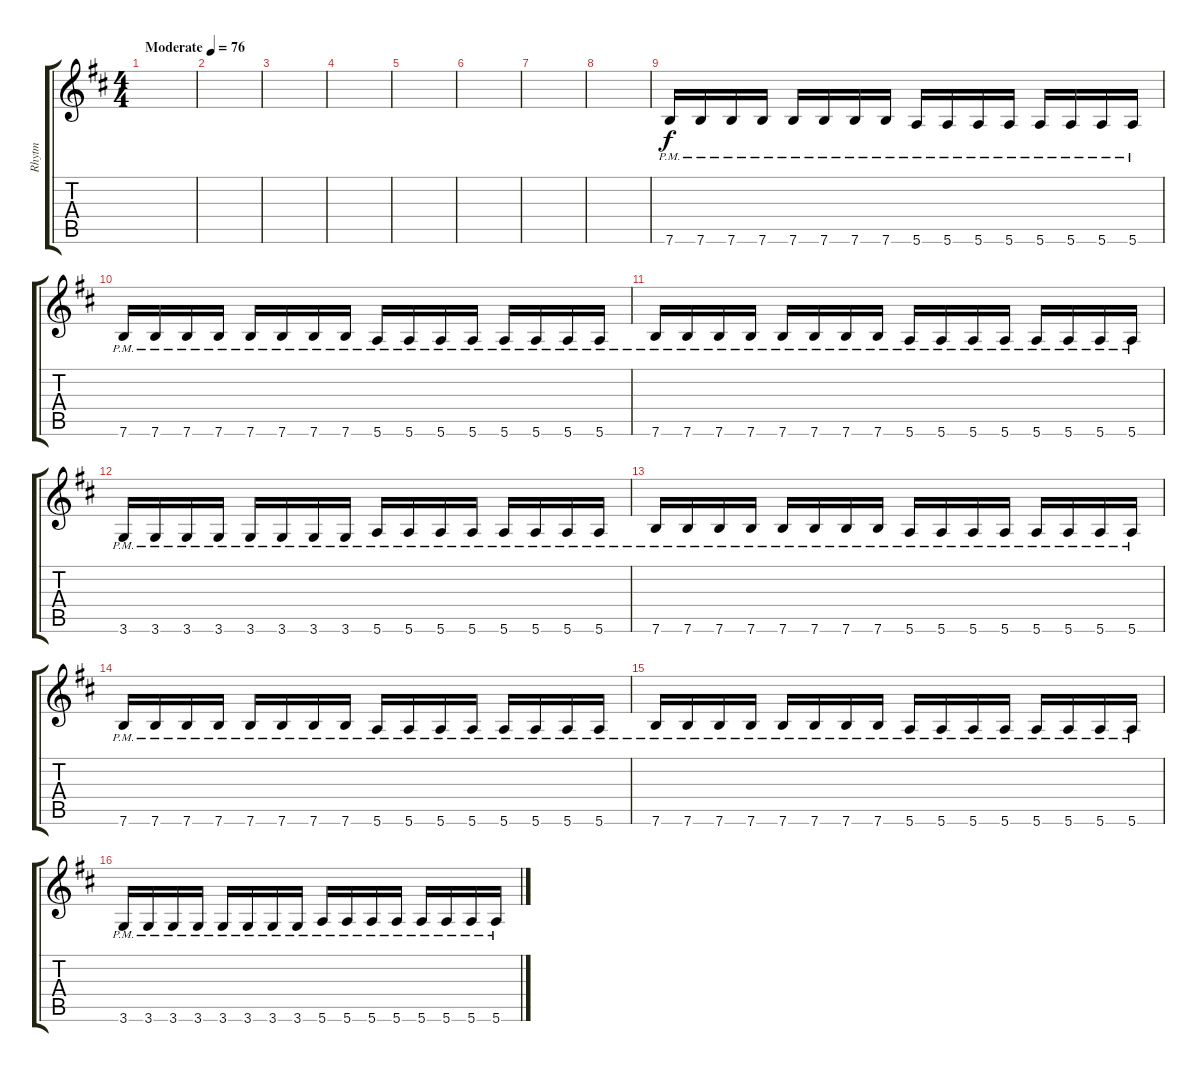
\track ("Rhytm" "Rhytm") {instrument electricguitarjazz}
\staff {score tabs}
\tuning (E4 B3 G3 D3 A2 E2) {hide}
\ts (4 4)
\tempo (76 "Moderate")
\clef g2
\ks bminor
|
|
|
|
|
|
|
|
7.6{pm}.16 7.6{pm}.16 7.6{pm}.16 7.6{pm}.16 7.6{pm}.16 7.6{pm}.16 7.6{pm}.16 7.6{pm}.16 5.6{pm}.16 5.6{pm}.16 5.6{pm}.16 5.6{pm}.16 5.6{pm}.16 5.6{pm}.16 5.6{pm}.16 5.6{pm}.16 |
7.6{pm}.16 7.6{pm}.16 7.6{pm}.16 7.6{pm}.16 7.6{pm}.16 7.6{pm}.16 7.6{pm}.16 7.6{pm}.16 5.6{pm}.16 5.6{pm}.16 5.6{pm}.16 5.6{pm}.16 5.6{pm}.16 5.6{pm}.16 5.6{pm}.16 5.6{pm}.16 |
7.6{pm}.16 7.6{pm}.16 7.6{pm}.16 7.6{pm}.16 7.6{pm}.16 7.6{pm}.16 7.6{pm}.16 7.6{pm}.16 5.6{pm}.16 5.6{pm}.16 5.6{pm}.16 5.6{pm}.16 5.6{pm}.16 5.6{pm}.16 5.6{pm}.16 5.6{pm}.16 |
3.6{pm}.16 3.6{pm}.16 3.6{pm}.16 3.6{pm}.16 3.6{pm}.16 3.6{pm}.16 3.6{pm}.16 3.6{pm}.16 5.6{pm}.16 5.6{pm}.16 5.6{pm}.16 5.6{pm}.16 5.6{pm}.16 5.6{pm}.16 5.6{pm}.16 5.6{pm}.16 |
7.6{pm}.16 7.6{pm}.16 7.6{pm}.16 7.6{pm}.16 7.6{pm}.16 7.6{pm}.16 7.6{pm}.16 7.6{pm}.16 5.6{pm}.16 5.6{pm}.16 5.6{pm}.16 5.6{pm}.16 5.6{pm}.16 5.6{pm}.16 5.6{pm}.16 5.6{pm}.16 |
7.6{pm}.16 7.6{pm}.16 7.6{pm}.16 7.6{pm}.16 7.6{pm}.16 7.6{pm}.16 7.6{pm}.16 7.6{pm}.16 5.6{pm}.16 5.6{pm}.16 5.6{pm}.16 5.6{pm}.16 5.6{pm}.16 5.6{pm}.16 5.6{pm}.16 5.6{pm}.16 |
7.6{pm}.16 7.6{pm}.16 7.6{pm}.16 7.6{pm}.16 7.6{pm}.16 7.6{pm}.16 7.6{pm}.16 7.6{pm}.16 5.6{pm}.16 5.6{pm}.16 5.6{pm}.16 5.6{pm}.16 5.6{pm}.16 5.6{pm}.16 5.6{pm}.16 5.6{pm}.16 |
3.6{pm}.16 3.6{pm}.16 3.6{pm}.16 3.6{pm}.16 3.6{pm}.16 3.6{pm}.16 3.6{pm}.16 3.6{pm}.16 5.6{pm}.16 5.6{pm}.16 5.6{pm}.16 5.6{pm}.16 5.6{pm}.16 5.6{pm}.16 5.6{pm}.16 5.6{pm}.16
